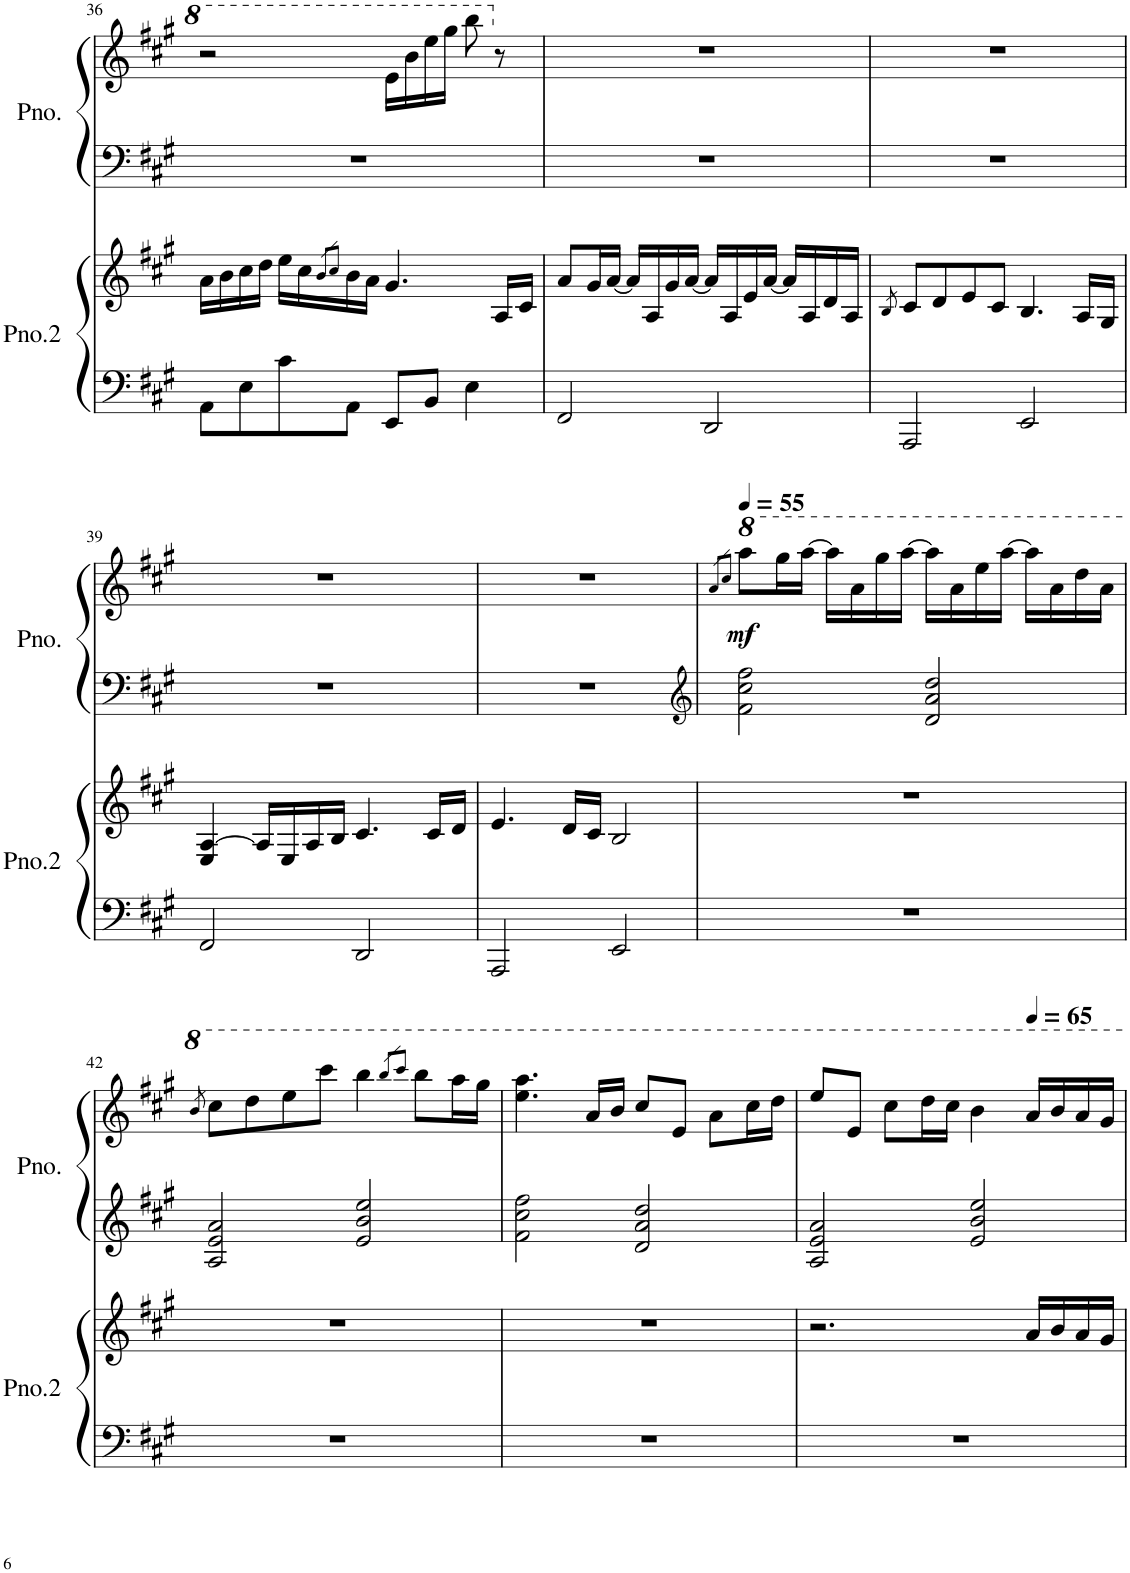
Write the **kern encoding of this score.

**kern	**kern	**kern	**kern	**dynam
*part2	*part2	*part1	*part1	*part1
*staff4	*staff3	*staff2	*staff1	*staff1/2
*I"Piano2	*	*I"Piano	*	*
*I'Pno.2	*	*I'Pno.	*	*
!!LO:PB:g=z
*clefF4	*clefG2	*clefF4	*clefG2	*
*k[f#c#g#]	*k[f#c#g#]	*k[f#c#g#]	*k[f#c#g#]	*
*M4/4	*M4/4	*M4/4	*M4/4	*
=36	=36	=36	=36	=36
8AA\L	16a\LL	1r	2r	.
.	16b\	.	.	.
8E\	16cc#\	.	.	.
.	16dd\JJ	.	.	.
8c#\	16ee\LL	.	.	.
.	16cc#\	.	.	.
.	8qb/L	.	.	.
.	8qcc#/J	.	.	.
8AA\J	16b\	.	.	.
.	16a\JJ	.	.	.
8EE/L	4.g#/	.	16ee\LL	.
.	.	.	16bb\	.
8BB/J	.	.	16eee\	.
.	.	.	16ggg#\JJ	.
4E\	.	.	8bbb\	.
.	16A/LL	.	8r	.
.	16c#/JJ	.	.	.
=37	=37	=37	=37	=37
2FF#/	8a/L	1r	1r	.
.	16g#/L	.	.	.
.	[16a/JJ	.	.	.
.	16a/LL]	.	.	.
.	16A/	.	.	.
.	16g#/	.	.	.
.	[16a/JJ	.	.	.
2DD/	16a/LL]	.	.	.
.	16A/	.	.	.
.	16e/	.	.	.
.	[16a/JJ	.	.	.
.	16a/LL]	.	.	.
.	16A/	.	.	.
.	16d/	.	.	.
.	16A/JJ	.	.	.
=38	=38	=38	=38	=38
.	8qB/	.	.	.
2AAA/	8c#/L	1r	1r	.
.	8d/	.	.	.
.	8e/	.	.	.
.	8c#/J	.	.	.
2EE/	4.B/	.	.	.
.	16A/LL	.	.	.
.	16G#/JJ	.	.	.
!!LO:LB:g=z
=39	=39	=39	=39	=39
2FF#/	4E/ [4A/	1r	1r	.
.	16A/LL]	.	.	.
.	16E/	.	.	.
.	16A/	.	.	.
.	16B/JJ	.	.	.
2DD/	4.c#/	.	.	.
.	16c#/LL	.	.	.
.	16d/JJ	.	.	.
=40	=40	=40	=40	=40
2AAA/	4.e/	1r	1r	.
.	16d/LL	.	.	.
.	16c#/JJ	.	.	.
2EE/	2B/	.	.	.
=41	=41	=41	=41	=41
*	*	*clefG2	*	*
*	*	*	*MM55	*
.	.	.	8qaa/L	.
.	.	.	8qccc#/J	.
!	!	!	!	!LO:DY:b
1r	1r	2f#\ 2cc#\ 2ff#\	8aaa\L	mf
.	.	.	16ggg#\L	.
.	.	.	[16aaa\JJ	.
.	.	.	16aaa\LL]	.
.	.	.	16aa\	.
.	.	.	16ggg#\	.
.	.	.	[16aaa\JJ	.
.	.	2d/ 2a/ 2dd/	16aaa\LL]	.
.	.	.	16aa\	.
.	.	.	16eee\	.
.	.	.	[16aaa\JJ	.
.	.	.	16aaa\LL]	.
.	.	.	16aa\	.
.	.	.	16ddd\	.
.	.	.	16aa\JJ	.
!!LO:LB:g=z
=42	=42	=42	=42	=42
.	.	.	8qbb/	.
1r	1r	2A/ 2e/ 2a/	8ccc#\L	.
.	.	.	8ddd\	.
.	.	.	8eee\	.
.	.	.	8cccc#\J	.
.	.	2e/ 2b/ 2ee/	4bbb\	.
.	.	.	8qbbb/L	.
.	.	.	8qcccc#/J	.
.	.	.	8bbb\L	.
.	.	.	16aaa\L	.
.	.	.	16ggg#\JJ	.
=43	=43	=43	=43	=43
1r	1r	2f#\ 2cc#\ 2ff#\	4.eee\ 4.aaa\	.
.	.	.	16aa/LL	.
.	.	.	16bb/JJ	.
.	.	2d/ 2a/ 2dd/	8ccc#/L	.
.	.	.	8ee/J	.
.	.	.	8aa\L	.
.	.	.	16ccc#\L	.
.	.	.	16ddd\JJ	.
=44	=44	=44	=44	=44
1r	2.r	2A/ 2e/ 2a/	8eee/L	.
.	.	.	8ee/J	.
.	.	.	8ccc#\L	.
.	.	.	16ddd\L	.
.	.	.	16ccc#\JJ	.
.	.	2e/ 2b/ 2ee/	4bb\	.
*	*	*	*MM65	*
.	16a/LL	.	16aa/LL	.
.	16b/	.	16bb/	.
.	16a/	.	16aa/	.
.	16g#/JJ	.	16gg#/JJ	.
=	=	=	=	=
*-	*-	*-	*-	*-
